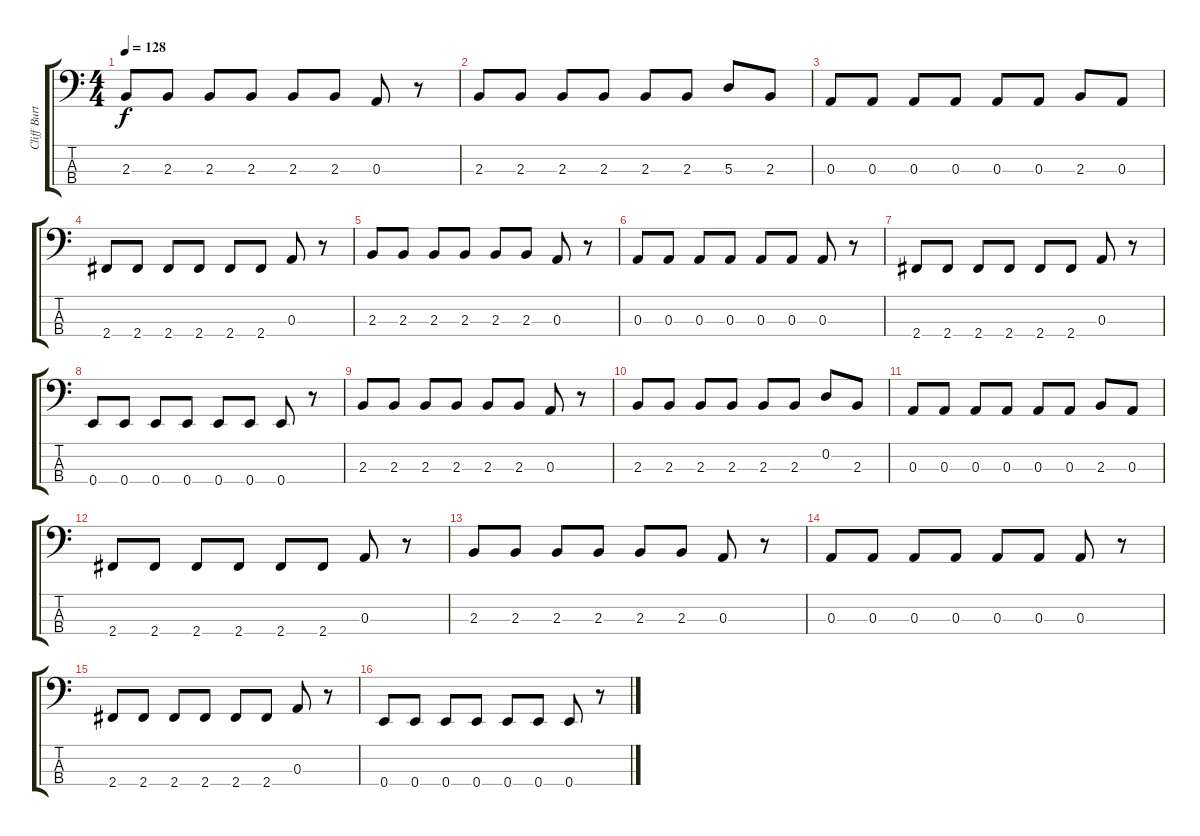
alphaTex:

\track ("Cliff Burton" "Cliff Burt") {instrument electricbassfinger}
\staff {score tabs}
\tuning (G2 D2 A1 E1) {hide}
\ts (4 4)
\tempo 128
\clef f4
\ks c
2.3.8{dy f} 2.3.8 2.3.8 2.3.8 2.3.8 2.3.8 0.3.8 r.8 |
2.3.8 2.3.8 2.3.8 2.3.8 2.3.8 2.3.8 5.3.8 2.3.8 |
0.3.8 0.3.8 0.3.8 0.3.8 0.3.8 0.3.8 2.3.8 0.3.8 |
2.4.8 2.4.8 2.4.8 2.4.8 2.4.8 2.4.8 0.3.8 r.8 |
2.3.8 2.3.8 2.3.8 2.3.8 2.3.8 2.3.8 0.3.8 r.8 |
0.3.8 0.3.8 0.3.8 0.3.8 0.3.8 0.3.8 0.3.8 r.8 |
2.4.8 2.4.8 2.4.8 2.4.8 2.4.8 2.4.8 0.3.8 r.8 |
0.4.8 0.4.8 0.4.8 0.4.8 0.4.8 0.4.8 0.4.8 r.8 |
2.3.8 2.3.8 2.3.8 2.3.8 2.3.8 2.3.8 0.3.8 r.8 |
2.3.8 2.3.8 2.3.8 2.3.8 2.3.8 2.3.8 0.2.8 2.3.8 |
0.3.8 0.3.8 0.3.8 0.3.8 0.3.8 0.3.8 2.3.8 0.3.8 |
2.4.8 2.4.8 2.4.8 2.4.8 2.4.8 2.4.8 0.3.8 r.8 |
2.3.8 2.3.8 2.3.8 2.3.8 2.3.8 2.3.8 0.3.8 r.8 |
0.3.8 0.3.8 0.3.8 0.3.8 0.3.8 0.3.8 0.3.8 r.8 |
2.4.8 2.4.8 2.4.8 2.4.8 2.4.8 2.4.8 0.3.8 r.8 |
0.4.8 0.4.8 0.4.8 0.4.8 0.4.8 0.4.8 0.4.8 r.8
